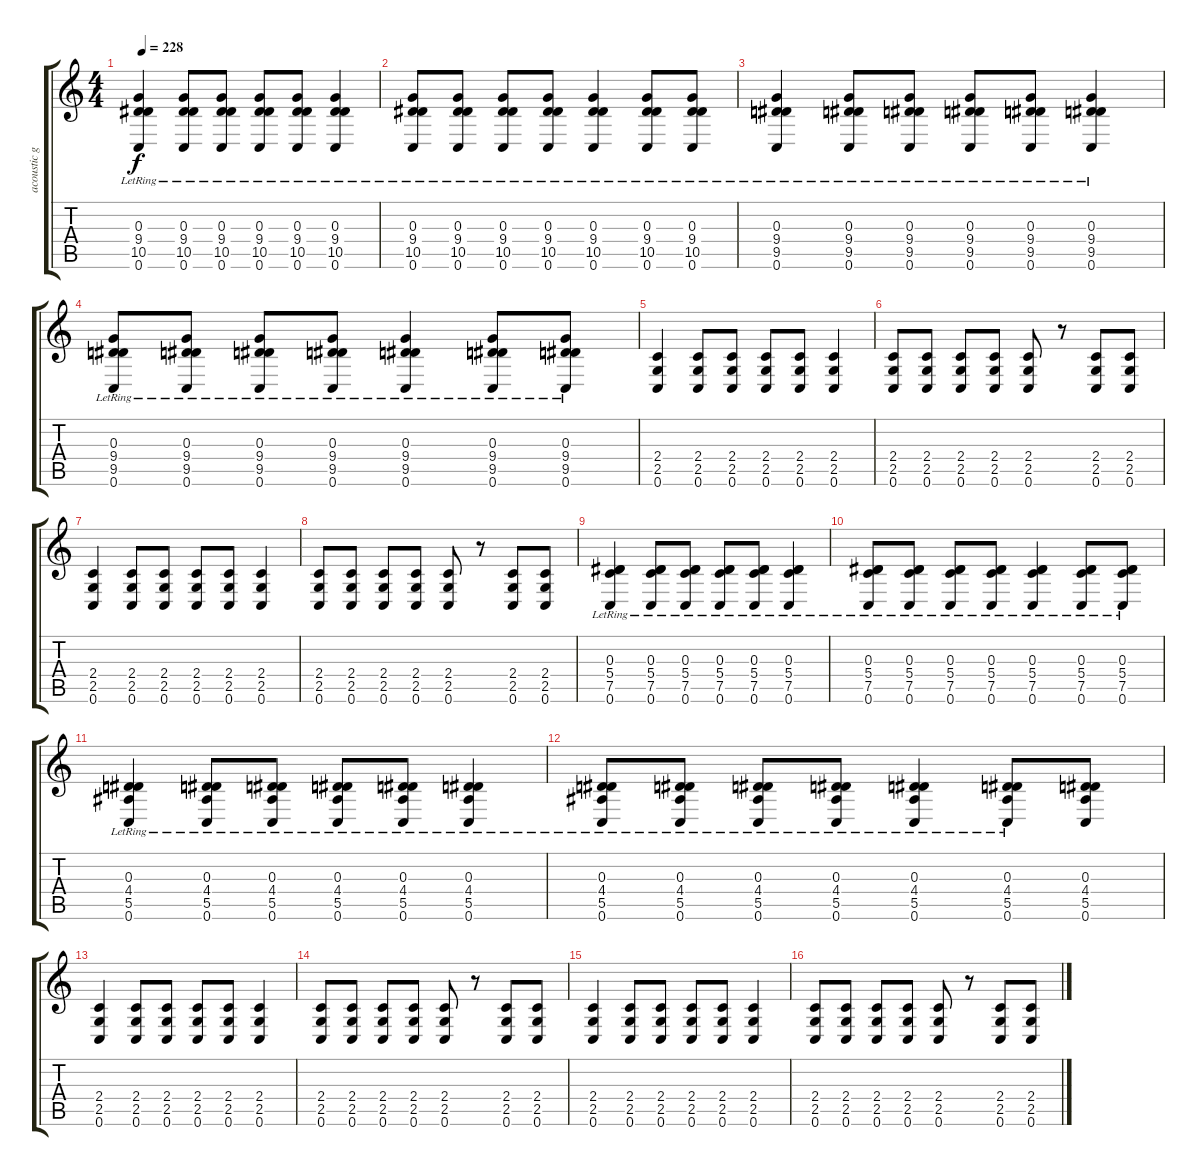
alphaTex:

\track ("acoustic gbz" "acoustic g") {instrument acousticguitarsteel}
\staff {score tabs}
\tuning (C4 G3 Eb3 Bb2 F2 C2) {hide}
\ts (4 4)
\tempo 228
\clef g2
\ks c
(0.3{lr} 9.4 10.5 0.6{lr}).4{dy f} (0.3{lr} 9.4 10.5 0.6{lr}).8 (0.3{lr} 9.4 10.5 0.6{lr}).8 (0.3{lr} 9.4 10.5 0.6{lr}).8 (0.3{lr} 9.4 10.5 0.6{lr}).8 (0.3{lr} 9.4 10.5 0.6{lr}).4 |
(0.3{lr} 9.4 10.5 0.6{lr}).8 (0.3{lr} 9.4 10.5 0.6{lr}).8 (0.3{lr} 9.4 10.5 0.6{lr}).8 (0.3{lr} 9.4 10.5 0.6{lr}).8 (0.3{lr} 9.4 10.5 0.6{lr}).4 (0.3{lr} 9.4 10.5 0.6{lr}).8 (0.3{lr} 9.4 10.5 0.6{lr}).8 |
(0.3{lr} 9.4 9.5 0.6{lr}).4 (0.3{lr} 9.4 9.5 0.6{lr}).8 (0.3{lr} 9.4 9.5 0.6{lr}).8 (0.3{lr} 9.4 9.5 0.6{lr}).8 (0.3{lr} 9.4 9.5 0.6{lr}).8 (0.3{lr} 9.4 9.5 0.6{lr}).4 |
(0.3{lr} 9.4 9.5 0.6{lr}).8 (0.3{lr} 9.4 9.5 0.6{lr}).8 (0.3{lr} 9.4 9.5 0.6{lr}).8 (0.3{lr} 9.4 9.5 0.6{lr}).8 (0.3{lr} 9.4 9.5 0.6{lr}).4 (0.3{lr} 9.4 9.5 0.6{lr}).8 (0.3{lr} 9.4 9.5 0.6{lr}).8 |
(2.4 2.5 0.6).4 (2.4 2.5 0.6).8 (2.4 2.5 0.6).8 (2.4 2.5 0.6).8 (2.4 2.5 0.6).8 (2.4 2.5 0.6).4 |
(2.4 2.5 0.6).8 (2.4 2.5 0.6).8 (2.4 2.5 0.6).8 (2.4 2.5 0.6).8 (2.4 2.5 0.6).8 r.8 (2.4 2.5 0.6).8 (2.4 2.5 0.6).8 |
(2.4 2.5 0.6).4 (2.4 2.5 0.6).8 (2.4 2.5 0.6).8 (2.4 2.5 0.6).8 (2.4 2.5 0.6).8 (2.4 2.5 0.6).4 |
(2.4 2.5 0.6).8 (2.4 2.5 0.6).8 (2.4 2.5 0.6).8 (2.4 2.5 0.6).8 (2.4 2.5 0.6).8 r.8 (2.4 2.5 0.6).8 (2.4 2.5 0.6).8 |
(0.3{lr} 5.4 7.5 0.6{lr}).4 (0.3{lr} 5.4 7.5 0.6{lr}).8 (0.3{lr} 5.4 7.5 0.6{lr}).8 (0.3{lr} 5.4 7.5 0.6{lr}).8 (0.3{lr} 5.4 7.5 0.6{lr}).8 (0.3{lr} 5.4 7.5 0.6{lr}).4 |
(0.3{lr} 5.4 7.5 0.6{lr}).8 (0.3{lr} 5.4 7.5 0.6{lr}).8 (0.3{lr} 5.4 7.5 0.6{lr}).8 (0.3{lr} 5.4 7.5 0.6{lr}).8 (0.3{lr} 5.4 7.5 0.6{lr}).4 (0.3{lr} 5.4 7.5 0.6{lr}).8 (0.3{lr} 5.4 7.5 0.6{lr}).8 |
(0.3{lr} 4.4 5.5 0.6{lr}).4 (0.3{lr} 4.4 5.5 0.6{lr}).8 (0.3{lr} 4.4 5.5 0.6{lr}).8 (0.3{lr} 4.4 5.5 0.6{lr}).8 (0.3{lr} 4.4 5.5 0.6{lr}).8 (0.3{lr} 4.4 5.5 0.6{lr}).4 |
(0.3{lr} 4.4 5.5 0.6{lr}).8 (0.3{lr} 4.4 5.5 0.6{lr}).8 (0.3{lr} 4.4 5.5 0.6{lr}).8 (0.3{lr} 4.4 5.5 0.6{lr}).8 (0.3{lr} 4.4 5.5 0.6{lr}).4 (0.3{lr} 4.4{lr} 5.5{lr} 0.6{lr}).8 (0.3 4.4 5.5 0.6).8 |
(2.4 2.5 0.6).4 (2.4 2.5 0.6).8 (2.4 2.5 0.6).8 (2.4 2.5 0.6).8 (2.4 2.5 0.6).8 (2.4 2.5 0.6).4 |
(2.4 2.5 0.6).8 (2.4 2.5 0.6).8 (2.4 2.5 0.6).8 (2.4 2.5 0.6).8 (2.4 2.5 0.6).8 r.8 (2.4 2.5 0.6).8 (2.4 2.5 0.6).8 |
(2.4 2.5 0.6).4 (2.4 2.5 0.6).8 (2.4 2.5 0.6).8 (2.4 2.5 0.6).8 (2.4 2.5 0.6).8 (2.4 2.5 0.6).4 |
(2.4 2.5 0.6).8 (2.4 2.5 0.6).8 (2.4 2.5 0.6).8 (2.4 2.5 0.6).8 (2.4 2.5 0.6).8 r.8 (2.4 2.5 0.6).8 (2.4 2.5 0.6).8
